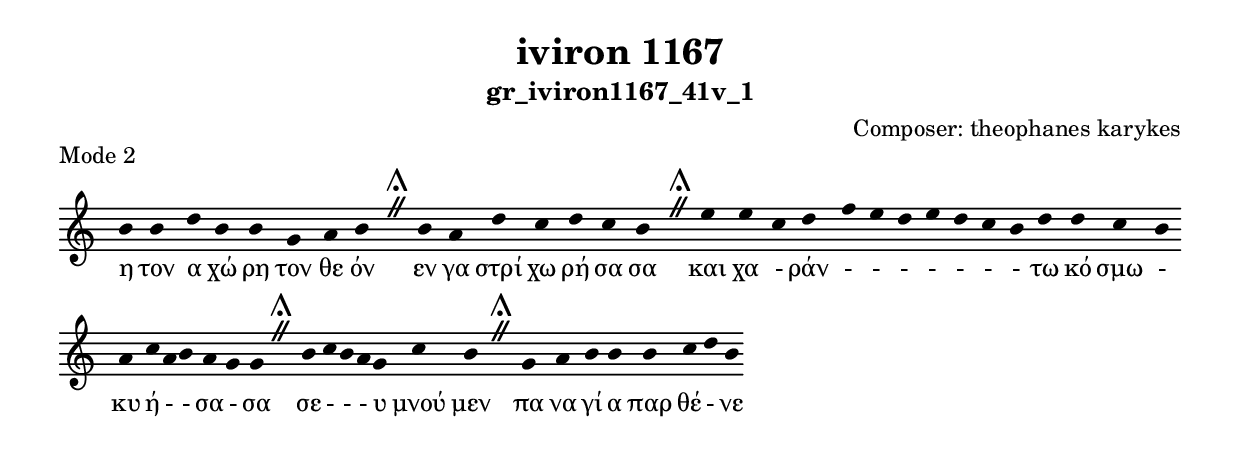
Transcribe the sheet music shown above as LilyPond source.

\include "gregorian.ly"

	\header {
 	  title = "iviron 1167"
	  subtitle = "gr_iviron1167_41v_1"
	  composer = "Composer: theophanes karykes"
	  piece = "Mode 2"
	}

	chant = {
	  b'4 b'4 d''4 b'4 b'4 g'4 a'4 b'4 \divisioMaior
 b'4 a'4 d''4 c''4 d''4 c''4 b'4 \divisioMaior
 e''4 e''4 c''4 d''4 f''4 e''4 d''4 e''4 d''4 c''4 b'4 d''4 d''4 c''4 b'4 a'4 c''4 a'4 b'4 a'4 g'4 g'4 \divisioMaior
 b'4 c''4 b'4 a'4 g'4 c''4 b'4 \divisioMaior
 g'4 a'4 b'4 b'4 b'4 c''4 d''4 b'4\finalis
	}

	verba = \lyricmode {η τον α χώ ρη τον θε όν 
εν γα στρί χω ρή σα σα 
και χα - ράν -  -  -  -  -  -  - τω κό σμω - κυ ή -  - σα - σα 
σε -  -  - υ μνού μεν 
πα να γί α παρ θέ - νε 
	}


	\score {
	  \new Staff <<
	  \new Voice = "melody" \chant
	  \new Lyrics = "one" \lyricsto melody \verba
	  >>
	  \layout {
	    \context {
	      \Staff
	      \remove "Time_signature_engraver"
	      \remove "Bar_engraver"
	    }
	    \context {
	      \Voice
	      \remove "Stem_engraver"
	    }
	  }
	}